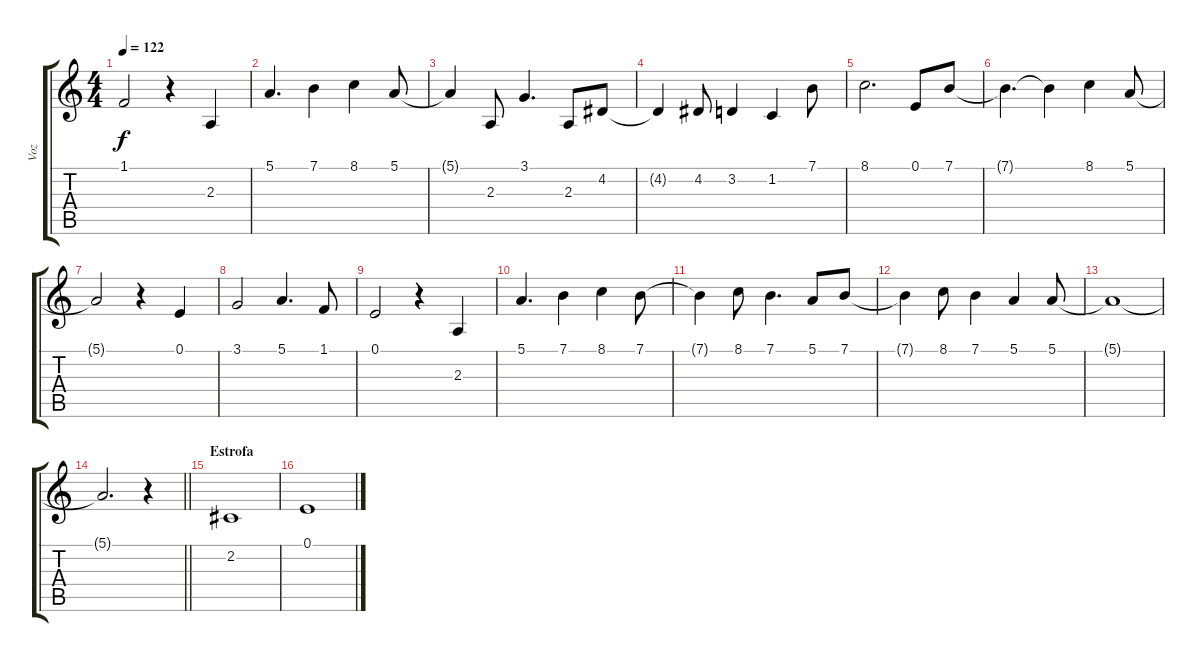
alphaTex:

\track ("Voz" "Voz") {instrument choiraahs}
\staff {score tabs}
\tuning (E4 B3 G3 D3 A2 E2) {hide}
\ts (4 4)
\tempo 122
\clef g2
\ks c
1.1{t}.2{dy f} r.4 2.3.4 |
5.1.4{d} 7.1.4 8.1.4 5.1.8 |
5.1{t}.4 2.3.8 3.1.4{d} 2.3.8 4.2.8 |
4.2{t}.4 4.2.8 3.2.4 1.2.4 7.1.8 |
8.1.2{d} 0.1.8 7.1.8 |
7.1{t}.4{d} 7.1{t}.4 8.1.4 5.1.8 |
5.1{t}.2 r.4 0.1.4 |
3.1.2 5.1.4{d} 1.1.8 |
0.1.2 r.4 2.3.4 |
5.1.4{d} 7.1.4 8.1.4 7.1.8 |
7.1{t}.4 8.1.8 7.1.4{d} 5.1.8 7.1.8 |
7.1{t}.4 8.1.8 7.1.4 5.1.4 5.1.8 |
5.1{t}.1 |
\barLineRight lightlight
5.1{t}.2{d} r.4 |
\section ("" "Estrofa")
2.2.1 |
0.1.1
